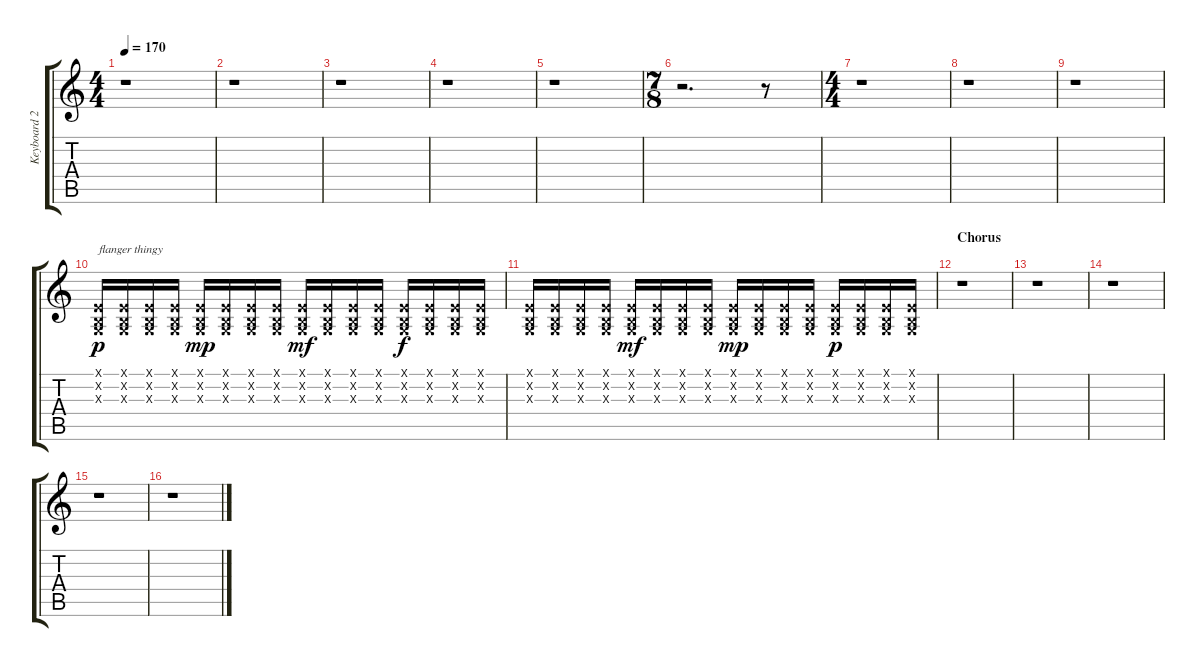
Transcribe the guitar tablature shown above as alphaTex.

\track ("Keyboard 2" "Keyboard 2") {instrument lead2sawtooth}
\staff {score tabs}
\tuning (E4 B3 G3 D3 A2 E2) {hide}
\ts (4 4)
\tempo 170
\clef g2
\ks c
r.1{dy f} |
r.1 |
r.1 |
r.1 |
r.1 |
\ts (7 8)
r.2{d} r.8 |
\ts (4 4)
r.1 |
r.1 |
r.1 |
(0.1{x} 0.2{x} 0.3{x}).16{txt "flanger thingy" dy p} (0.1{x} 0.2{x} 0.3{x}).16 (0.1{x} 0.2{x} 0.3{x}).16 (0.1{x} 0.2{x} 0.3{x}).16 (0.1{x} 0.2{x} 0.3{x}).16{dy mp} (0.1{x} 0.2{x} 0.3{x}).16 (0.1{x} 0.2{x} 0.3{x}).16 (0.1{x} 0.2{x} 0.3{x}).16 (0.1{x} 0.2{x} 0.3{x}).16{dy mf} (0.1{x} 0.2{x} 0.3{x}).16 (0.1{x} 0.2{x} 0.3{x}).16 (0.1{x} 0.2{x} 0.3{x}).16 (0.1{x} 0.2{x} 0.3{x}).16{dy f} (0.1{x} 0.2{x} 0.3{x}).16 (0.1{x} 0.2{x} 0.3{x}).16 (0.1{x} 0.2{x} 0.3{x}).16 |
(0.1{x} 0.2{x} 0.3{x}).16 (0.1{x} 0.2{x} 0.3{x}).16 (0.1{x} 0.2{x} 0.3{x}).16 (0.1{x} 0.2{x} 0.3{x}).16 (0.1{x} 0.2{x} 0.3{x}).16{dy mf} (0.1{x} 0.2{x} 0.3{x}).16 (0.1{x} 0.2{x} 0.3{x}).16 (0.1{x} 0.2{x} 0.3{x}).16 (0.1{x} 0.2{x} 0.3{x}).16{dy mp} (0.1{x} 0.2{x} 0.3{x}).16 (0.1{x} 0.2{x} 0.3{x}).16 (0.1{x} 0.2{x} 0.3{x}).16 (0.1{x} 0.2{x} 0.3{x}).16{dy p} (0.1{x} 0.2{x} 0.3{x}).16 (0.1{x} 0.2{x} 0.3{x}).16 (0.1{x} 0.2{x} 0.3{x}).16 |
\section ("" "Chorus")
r.1 |
r.1 |
r.1 |
r.1 |
r.1
